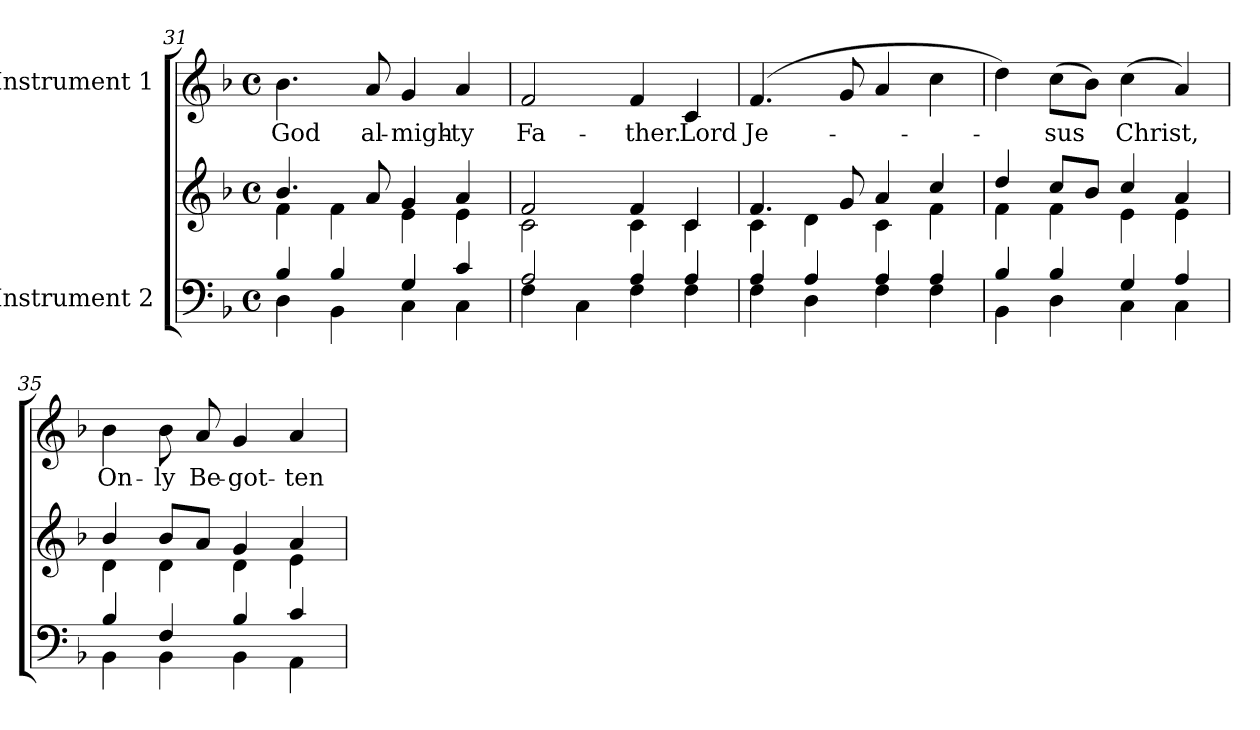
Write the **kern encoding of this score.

**kern	**kern	**kern	**text
*part2	*part2	*part1	*part1
*staff3	*staff2	*staff1	*staff1
*I"Instrument 2	*	*I"Instrument 1	*
*clefF4	*clefG2	*clefG2	*
*k[b-]	*k[b-]	*k[b-]	*
*F:	*F:	*F:	*
*M4/4	*M4/4	*M4/4	*
*met(c)	*met(c)	*met(c)	*
=31	=31	=31	=31
*^	*^	*	*
!	!	!	!	!	!LO:LY:b:cj
4B-/	4D\	4.b-/	4f\	4.b-\	God
4B-/	4BB-\	.	4f\	.	.
!	!	!	!	!	!LO:LY:b:cj
.	.	8a/	.	8a/	al-
!	!	!	!	!	!LO:LY:b:rj
4G/	4C\	4g/	4e\	4g/	-migh-
!	!	!	!	!	!LO:LY:b:cj
4c/	4C\	4a/	4e\	4a/	-ty
=32	=32	=32	=32	=32	=32
!	!	!	!	!	!LO:LY:b:cj
2A/	4F\	2f/	2c\	2f/	Fa-
.	4C\	.	.	.	.
!	!	!	!	!	!LO:LY:b:cj
4A/	4F\	4f/	4c\	4f/	-ther.
!	!	!	!	!	!LO:LY:b:cj
4A/	4F\	4c/	4c\	4c/	Lord
!!LO:PB:g=z
=33	=33	=33	=33	=33	=33
!	!	!	!	!	!LO:LY:b:rj
4A/	4F\	4.f/	4c\	(>4.f/	Je-
4A/	4D\	.	4d\	.	.
.	.	8g/	.	8g/	.
4A/	4F\	4a/	4c\	4a/	.
4A/	4F\	4cc/	4f\	4cc\	.
=34	=34	=34	=34	=34	=34
4B-/	4BB-\	4dd/	4f\	4dd\)	.
!	!	!	!	!	!LO:LY:b
4B-/	4D\	8cc/L	4f\	(>8cc\L	-sus
.	.	8b-/J	.	8b-\J)	.
!	!	!	!	!	!LO:LY:b
4G/	4C\	4cc/	4e\	(>4cc\	Christ,
4A/	4C\	4a/	4e\	4a/)	.
=35	=35	=35	=35	=35	=35
!	!	!	!	!	!LO:LY:b:cj
4B-/	4BB-\	4b-/	4d\	4b-\	On-
!	!	!	!	!	!LO:LY:b:cj
4F/	4BB-\	8b-/L	4d\	8b-\	-ly
!	!	!	!	!	!LO:LY:b:cj
.	.	8a/J	.	8a/	Be-
!	!	!	!	!	!LO:LY:b:cj
4B-/	4BB-\	4g/	4d\	4g/	-got-
!	!	!	!	!	!LO:LY:b:cj
4c/	4AA\	4a/	4e\	4a/	-ten
*v	*v	*	*	*	*
*	*v	*v	*	*
=	=	=	=
*-	*-	*-	*-
